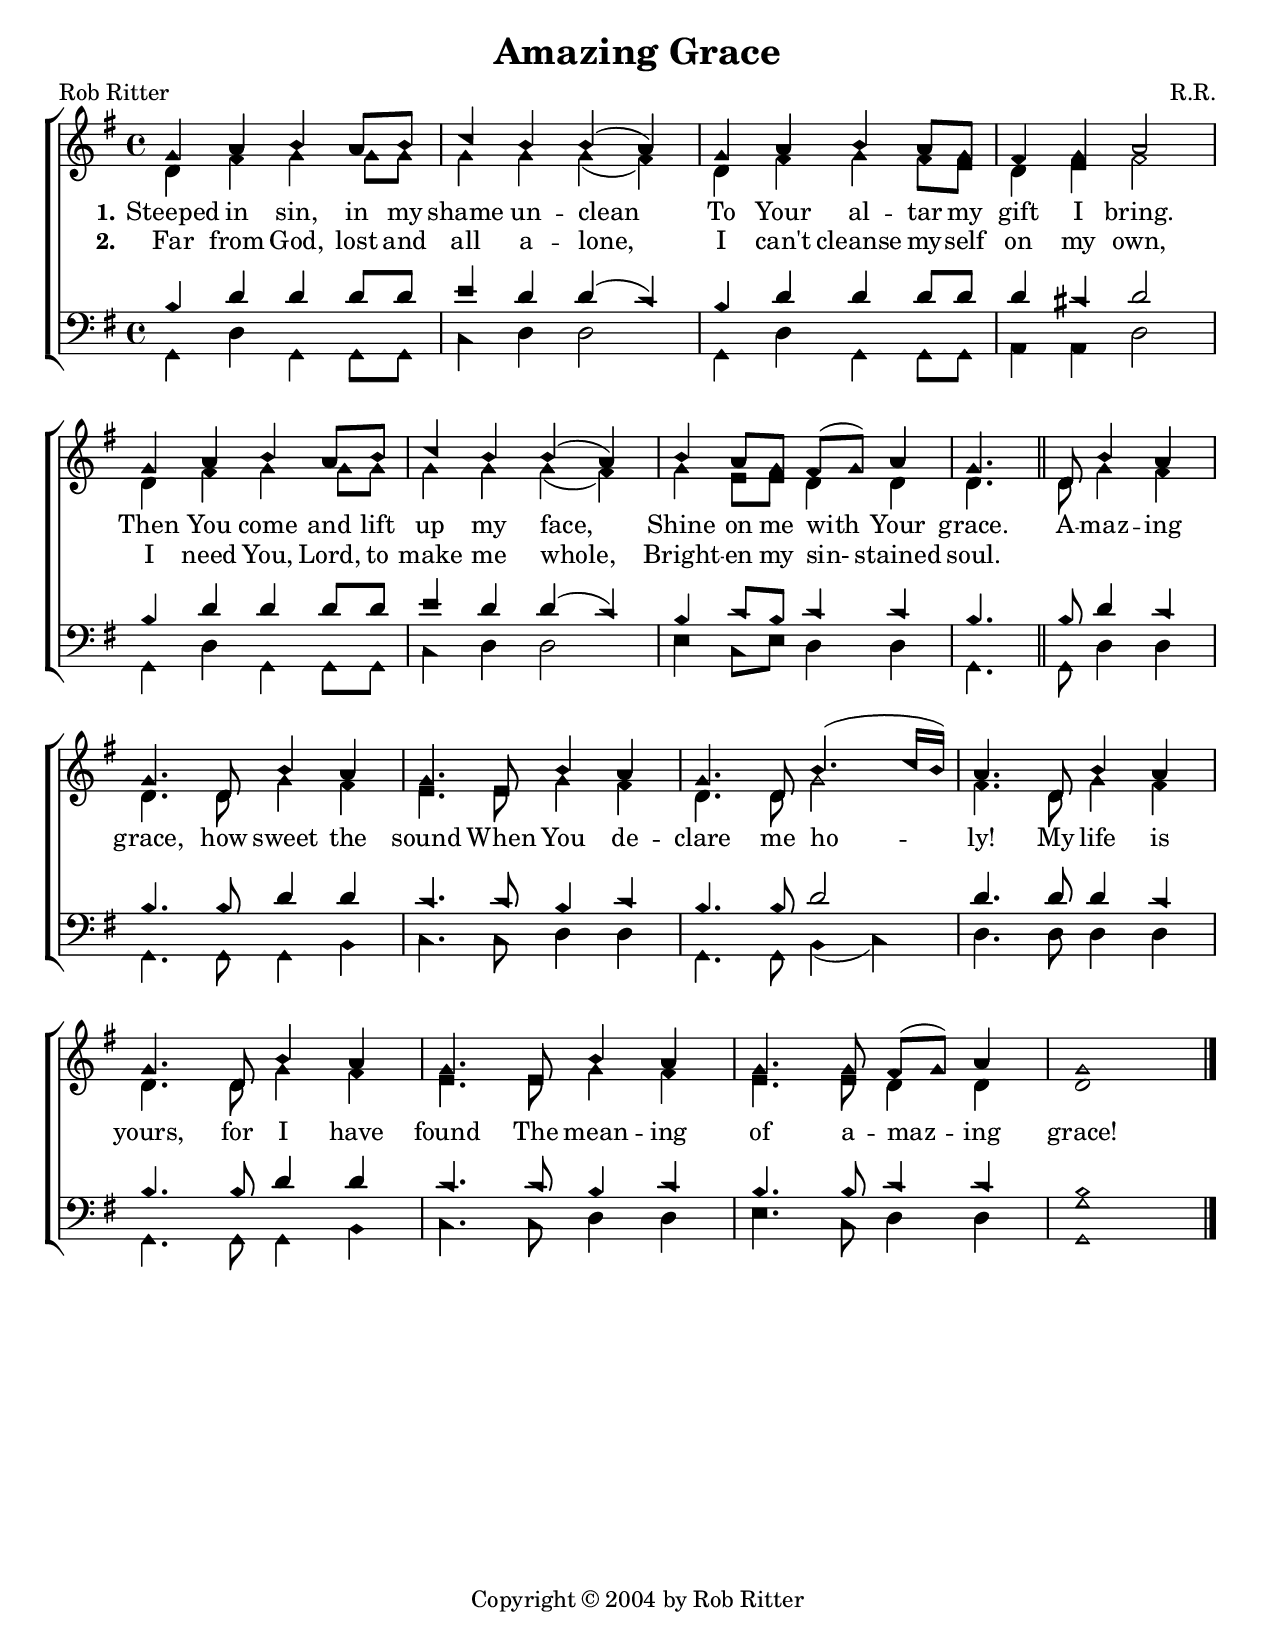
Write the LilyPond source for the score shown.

\version "2.18.2"

\header {
 	title = "Amazing Grace"
 	composer = "R.R."
 	poet = "Rob Ritter"
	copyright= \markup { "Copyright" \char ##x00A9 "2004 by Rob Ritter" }
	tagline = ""
}


\paper {
	#(set-paper-size "letter")
	indent = 0
  	%page-count = #1
}


global = {
 	\key g \major
 	\time 4/4
	\aikenHeads
  	\large
  	\override Score.BarNumber.break-visibility = ##(#f #f #f)
	\set Staff.midiMaximumVolume = #1.0

 	%\partial 4
}


lead = {
	\set Staff.midiMinimumVolume = #3.0
}


soprano = \relative c'' {
 	\global
	g4 a b a8 b c4 b b( a) g a b a8 g fis4 g a2
	g4 a b a8 b c4 b b( a) b a8 g fis( g) a4 g4.
	\bar "||"
	d8 b'4 a g4. d8 b'4 a g4. e8 b'4 a g4. d8 b'4.( c16 b) a4.
	d,8 b'4 a g4. d8 b'4 a g4. e8 b'4 a g4. g8 fis( g) a4 g1
	\bar "|."
}


alto = \relative c' {
	\global
	d4 fis g g8 g g4 g g( fis) d fis g fis8 e d4 e fis2
	d4 fis g g8 g g4 g g( fis) g e8 e d4 d d4.
	d8 g4 fis d4. d8 g4 fis e4. e8 g4 fis d4. d8 g2 fis4.
	d8 g4 fis d4. d8 g4 fis e4. e8 g4 fis e4. e8 d4 d d1
}


tenor = \relative c' {
	\global
	\clef "bass"
	%\lead
	b4 d d d8 d e4 d d( c) b d d d8 d d4 cis d2
	b4 d d d8 d e4 d d( c) b c8 b c4 c b4.
	b8 d4 c b4. b8 d4 d c4. c8 b4 c b4. b8 d2 d4.
	d8 d4 c b4. b8 d4 d c4. c8 b4 c b4. b8 c4 c b1
}


bass = \relative c {
	\global
	\clef "bass"
	%\lead
	g4 d' g, g8 g c4 d d2 g,4 d' g, g8 g a4 a d2
	g,4 d' g, g8 g c4 d d2 e4 c8 e d4 d g,4.
	g8 d'4 d g,4. g8 g4 b c4. c8 d4 d g,4. g8 b4( c) d4.
	d8 d4 d g,4. g8 g4 b c4. c8 d4 d e4. c8 d4 d <g g,>1
}


verseOne = \lyricmode {
	\set stanza = "1."
	Steeped in sin, in my shame un -- clean
	To Your al -- tar my gift I bring.
	Then You come and lift up my face,
	Shine on me with Your grace.
	A -- maz -- ing grace, how sweet the sound
	When You de -- clare me ho -- ly!
	My life is yours, for I have found
	The mean -- ing of a -- maz -- ing grace!
}


verseTwo = \lyricmode {
	\set stanza = "2."
	Far from God, lost and all a -- lone,
	I can't cleanse my -- self on my own,
	I need You, Lord, to make me whole,
	Bright -- en my sin- stained soul.
}


verseThree = \lyricmode {
	\set stanza = "3."
}


\score{
	\new ChoirStaff <<
		\new Staff \with {midiInstrument = #"acoustic grand"} <<
			\new Voice = "soprano" {\voiceOne \soprano}
			\new Voice = "alto" {\voiceTwo \alto}
		>>
		
		\new Lyrics {
			\lyricsto "soprano" \verseOne
		}
		\new Lyrics {
			\lyricsto "soprano" \verseTwo
		}
		\new Lyrics {
			\lyricsto "soprano" \verseThree
		}
		
		\new Staff  \with {midiInstrument = #"acoustic grand"}<<
			\new Voice = "tenor" {\voiceThree \tenor}
			\new Voice = "bass" {\voiceFour \bass}
		>>
		
	>>
	
	\layout{}
	\midi{
		\tempo 4 = 88
	}
}
